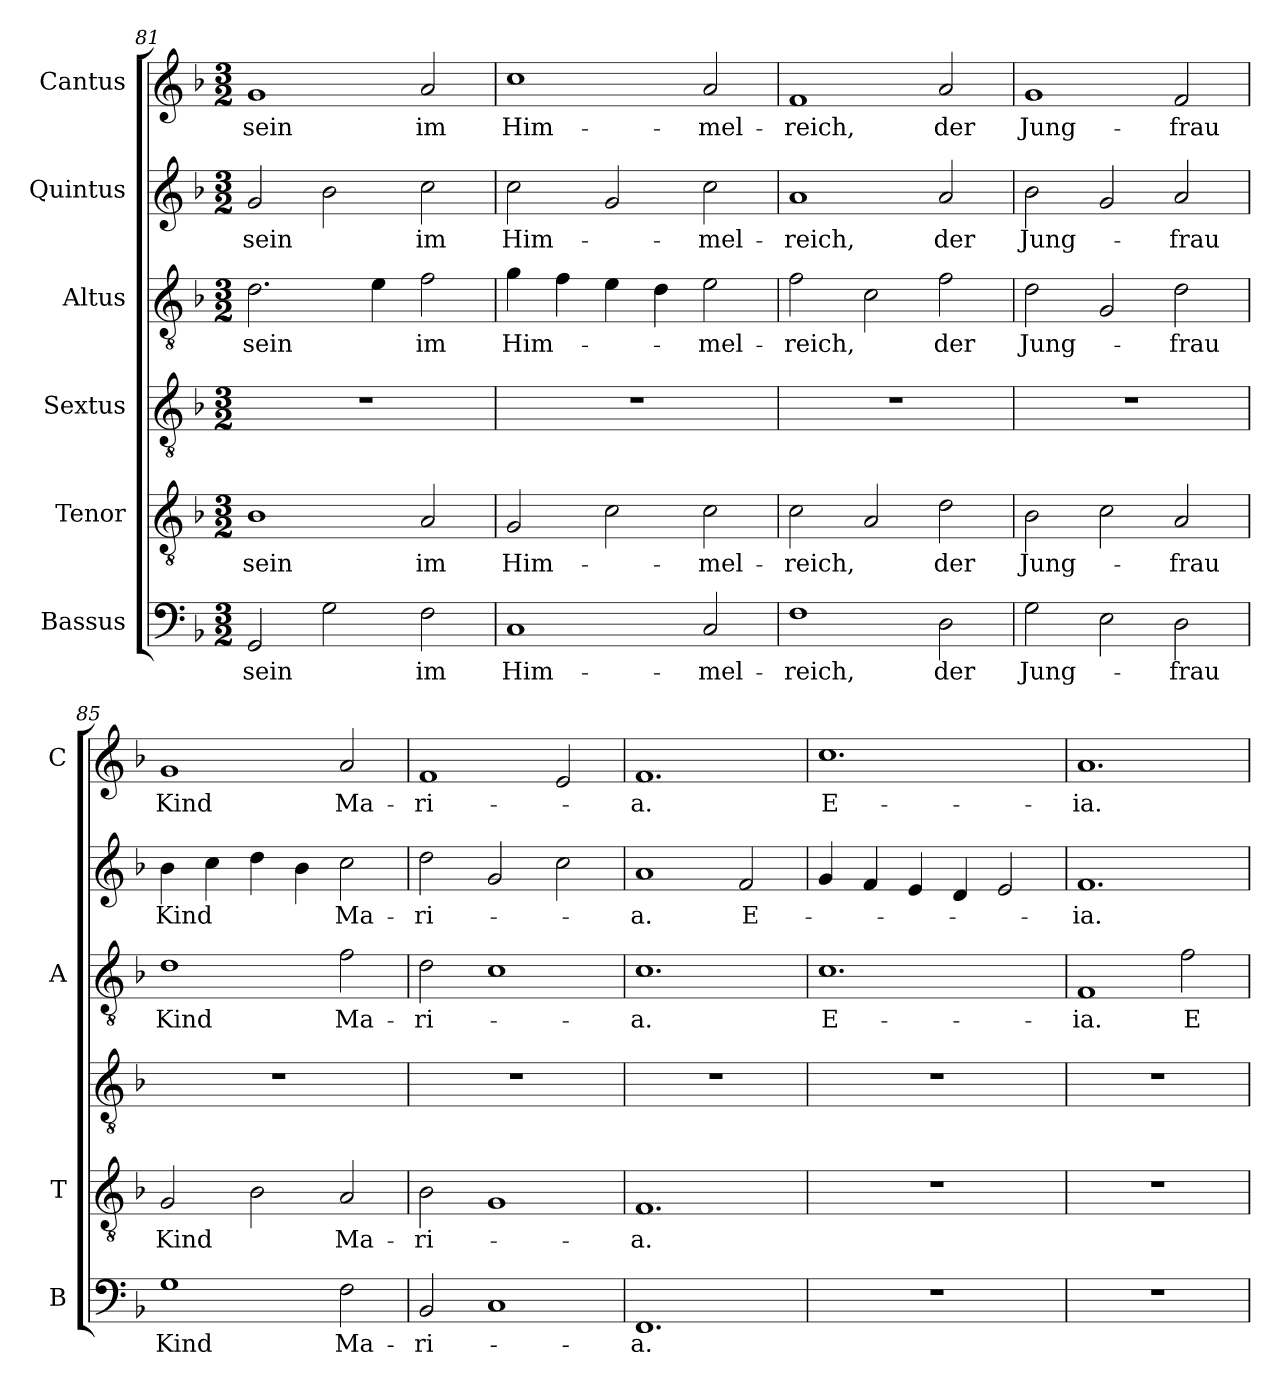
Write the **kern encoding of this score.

**kern	**text	**kern	**text	**kern	**kern	**text	**kern	**text	**kern	**text
*part6	*part6	*part5	*part5	*part4	*part3	*part3	*part2	*part2	*part1	*part1
*staff6	*staff6	*staff5	*staff5	*staff4	*staff3	*staff3	*staff2	*staff2	*staff1	*staff1
*I"Bassus	*	*I"Tenor	*	*I"Sextus	*I"Altus	*	*I"Quintus	*	*I"Cantus	*
*I'B	*	*I'T	*	*	*I'A	*	*	*	*I'C	*
*clefF4	*	*clefGv2	*	*clefGv2	*clefGv2	*	*clefG2	*	*clefG2	*
*k[b-]	*	*k[b-]	*	*k[b-]	*k[b-]	*	*k[b-]	*	*k[b-]	*
*F:	*	*F:	*	*F:	*F:	*	*F:	*	*F:	*
*M3/2	*	*M3/2	*	*M3/2	*M3/2	*	*M3/2	*	*M3/2	*
=81	=81	=81	=81	=81	=81	=81	=81	=81	=81	=81
!	!LO:LY:b	!	!LO:LY:b	!	!	!LO:LY:b	!	!LO:LY:b	!	!LO:LY:b
2GG/	sein	1B-	sein	1.r	2.d\	sein	2g/	sein	1g	sein
2G\	.	.	.	.	.	.	2b-\	.	.	.
.	.	.	.	.	4e\	.	.	.	.	.
!	!LO:LY:b	!	!LO:LY:b	!	!	!LO:LY:b	!	!LO:LY:b	!	!LO:LY:b
2F\	im	2A/	im	.	2f\	im	2cc\	im	2a/	im
=82	=82	=82	=82	=82	=82	=82	=82	=82	=82	=82
!	!LO:LY:b	!	!LO:LY:b	!	!	!LO:LY:b	!	!LO:LY:b	!	!LO:LY:b
1C	Him-	2G/	Him-	1.r	4g\	Him-	2cc\	Him-	1cc	Him-
.	.	.	.	.	4f\	.	.	.	.	.
.	.	2c\	.	.	4e\	.	2g/	.	.	.
.	.	.	.	.	4d\	.	.	.	.	.
!	!LO:LY:b	!	!LO:LY:b	!	!	!LO:LY:b	!	!LO:LY:b	!	!LO:LY:b
2C/	-mel-	2c\	-mel-	.	2e\	-mel-	2cc\	-mel-	2a/	-mel-
=83	=83	=83	=83	=83	=83	=83	=83	=83	=83	=83
!	!LO:LY:b	!	!LO:LY:b	!	!	!LO:LY:b	!	!LO:LY:b	!	!LO:LY:b
1F	-reich,	2c\	-reich,	1.r	2f\	-reich,	1a	-reich,	1f	-reich,
.	.	2A/	.	.	2c\	.	.	.	.	.
!	!LO:LY:b	!	!LO:LY:b	!	!	!LO:LY:b	!	!LO:LY:b	!	!LO:LY:b
2D\	der	2d\	der	.	2f\	der	2a/	der	2a/	der
=84	=84	=84	=84	=84	=84	=84	=84	=84	=84	=84
!	!LO:LY:b	!	!LO:LY:b	!	!	!LO:LY:b	!	!LO:LY:b	!	!LO:LY:b
2G\	Jung-	2B-\	Jung-	1.r	2d\	Jung-	2b-\	Jung-	1g	Jung-
2E\	.	2c\	.	.	2G/	.	2g/	.	.	.
!	!LO:LY:b	!	!LO:LY:b	!	!	!LO:LY:b	!	!LO:LY:b	!	!LO:LY:b
2D\	-frau	2A/	-frau	.	2d\	-frau	2a/	-frau	2f/	-frau
!!LO:LB:g=z
=85	=85	=85	=85	=85	=85	=85	=85	=85	=85	=85
!	!LO:LY:b	!	!LO:LY:b	!	!	!LO:LY:b	!	!LO:LY:b	!	!LO:LY:b
1G	Kind	2G/	Kind	1.r	1d	Kind	4b-\	Kind	1g	Kind
.	.	.	.	.	.	.	4cc\	.	.	.
.	.	2B-\	.	.	.	.	4dd\	.	.	.
.	.	.	.	.	.	.	4b-\	.	.	.
!	!LO:LY:b	!	!LO:LY:b	!	!	!LO:LY:b	!	!LO:LY:b	!	!LO:LY:b
2F\	Ma-	2A/	Ma-	.	2f\	Ma-	2cc\	Ma-	2a/	Ma-
=86	=86	=86	=86	=86	=86	=86	=86	=86	=86	=86
!	!LO:LY:b	!	!LO:LY:b	!	!	!LO:LY:b	!	!LO:LY:b	!	!LO:LY:b
2BB-/	-ri-	2B-\	-ri-	1.r	2d\	-ri-	2dd\	-ri-	1f	-ri-
1C	.	1G	.	.	1c	.	2g/	.	.	.
.	.	.	.	.	.	.	2cc\	.	2e/	.
=87	=87	=87	=87	=87	=87	=87	=87	=87	=87	=87
!	!LO:LY:b	!	!LO:LY:b	!	!	!LO:LY:b	!	!LO:LY:b	!	!LO:LY:b
1.FF	-a.	1.F	-a.	1.r	1.c	-a.	1a	-a.	1.f	-a.
!	!	!	!	!	!	!	!	!LO:LY:b	!	!
.	.	.	.	.	.	.	2f/	E-	.	.
=88	=88	=88	=88	=88	=88	=88	=88	=88	=88	=88
!	!	!	!	!	!	!LO:LY:b	!	!	!	!LO:LY:b
1.r	.	1.r	.	1.r	1.c	E-	4g/	.	1.cc	E-
.	.	.	.	.	.	.	4f/	.	.	.
.	.	.	.	.	.	.	4e/	.	.	.
.	.	.	.	.	.	.	4d/	.	.	.
.	.	.	.	.	.	.	2e/	.	.	.
=89	=89	=89	=89	=89	=89	=89	=89	=89	=89	=89
!	!	!	!	!	!	!LO:LY:b	!	!LO:LY:b	!	!LO:LY:b
1.r	.	1.r	.	1.r	1F	-ia.	1.f	-ia.	1.a	-ia.
!	!	!	!	!	!	!LO:LY:b	!	!	!	!
.	.	.	.	.	2f\	E-	.	.	.	.
=	=	=	=	=	=	=	=	=	=	=
*-	*-	*-	*-	*-	*-	*-	*-	*-	*-	*-
